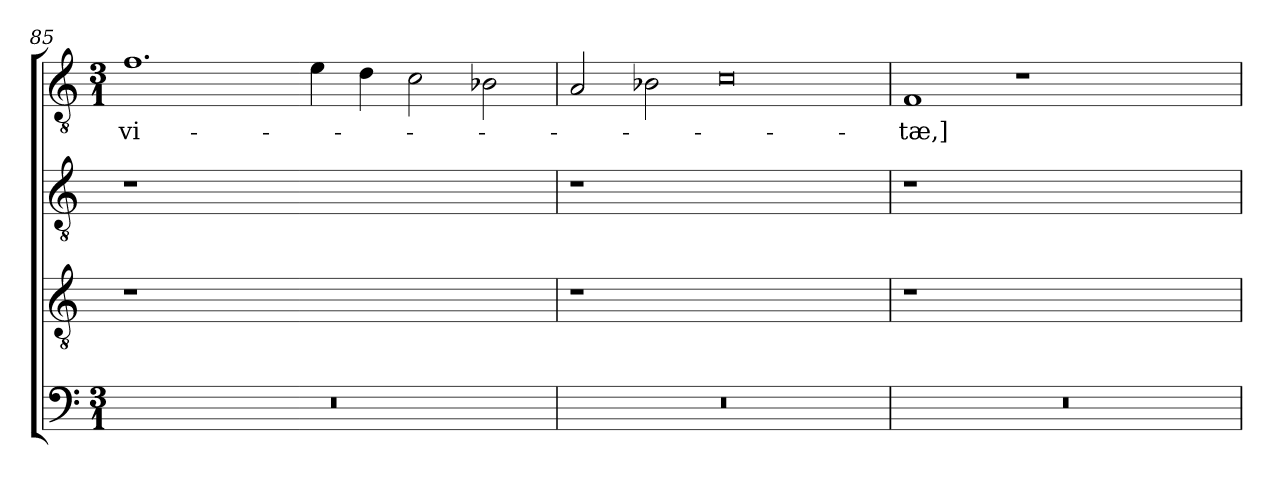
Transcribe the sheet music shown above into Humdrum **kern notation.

**kern	**kern	**kern	**kern	**text
*part4	*part3	*part2	*part1	*part1
*staff4	*staff3	*staff2	*staff1	*staff1
*clefF4	*clefGv2	*clefGv2	*clefGv2	*
*k[]	*k[]	*k[]	*k[]	*
*C:	*C:	*C:	*C:	*
*M3/1	*	*	*M3/1	*
=85	=85	=85	=85	=85
!	!	!	!	!LO:LY:b
0.r	1r	1r	1.f	vi-
.	0ryy	0ryy	.	.
.	.	.	4e\	.
.	.	.	4d\	.
.	.	.	2c\	.
.	.	.	2B-X\	.
=86	=86	=86	=86	=86
0.r	1r	1r	2A/	.
.	.	.	2B-X\	.
.	0ryy	0ryy	0c	.
=87	=87	=87	=87	=87
!	!	!	!	!LO:LY:b
0.r	1r	1r	1F	-tæ,]
.	0ryy	0ryy	1r	.
.	.	.	1ryy	.
=	=	=	=	=
*-	*-	*-	*-	*-
